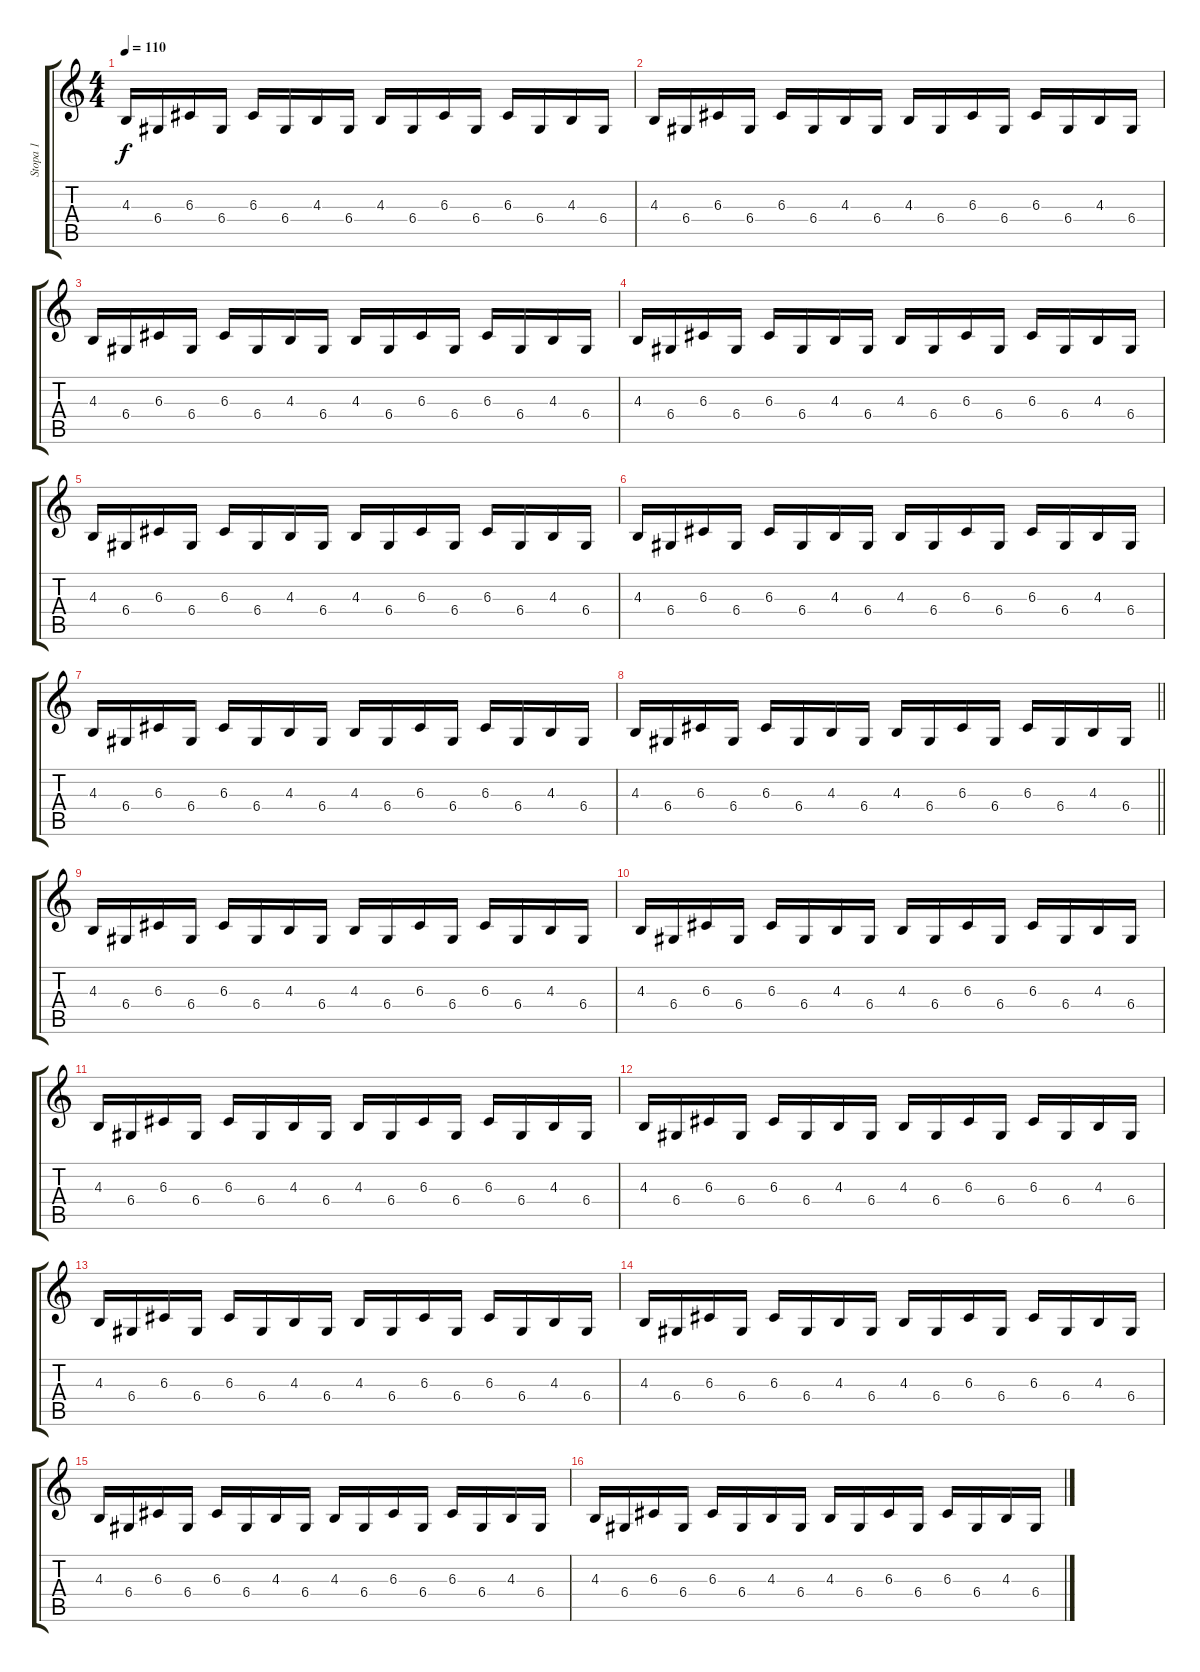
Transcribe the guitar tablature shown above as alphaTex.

\track ("Stopa 1" "Stopa 1") {instrument stringensemble1}
\staff {score tabs}
\tuning (E4 B3 G3 D3 A2 E2) {hide}
\ts (4 4)
\tempo 110
\clef g2
\ks c
4.3.16{dy f} 6.4.16 6.3.16 6.4.16 6.3.16 6.4.16 4.3.16 6.4.16 4.3.16 6.4.16 6.3.16 6.4.16 6.3.16 6.4.16 4.3.16 6.4.16 |
4.3.16 6.4.16 6.3.16 6.4.16 6.3.16 6.4.16 4.3.16 6.4.16 4.3.16 6.4.16 6.3.16 6.4.16 6.3.16 6.4.16 4.3.16 6.4.16 |
4.3.16 6.4.16 6.3.16 6.4.16 6.3.16 6.4.16 4.3.16 6.4.16 4.3.16 6.4.16 6.3.16 6.4.16 6.3.16 6.4.16 4.3.16 6.4.16 |
4.3.16 6.4.16 6.3.16 6.4.16 6.3.16 6.4.16 4.3.16 6.4.16 4.3.16 6.4.16 6.3.16 6.4.16 6.3.16 6.4.16 4.3.16 6.4.16 |
4.3.16 6.4.16 6.3.16 6.4.16 6.3.16 6.4.16 4.3.16 6.4.16 4.3.16 6.4.16 6.3.16 6.4.16 6.3.16 6.4.16 4.3.16 6.4.16 |
4.3.16 6.4.16 6.3.16 6.4.16 6.3.16 6.4.16 4.3.16 6.4.16 4.3.16 6.4.16 6.3.16 6.4.16 6.3.16 6.4.16 4.3.16 6.4.16 |
4.3.16 6.4.16 6.3.16 6.4.16 6.3.16 6.4.16 4.3.16 6.4.16 4.3.16 6.4.16 6.3.16 6.4.16 6.3.16 6.4.16 4.3.16 6.4.16 |
\barLineRight lightlight
4.3.16 6.4.16 6.3.16 6.4.16 6.3.16 6.4.16 4.3.16 6.4.16 4.3.16 6.4.16 6.3.16 6.4.16 6.3.16 6.4.16 4.3.16 6.4.16 |
\section ("" "")
4.3.16 6.4.16 6.3.16 6.4.16 6.3.16 6.4.16 4.3.16 6.4.16 4.3.16 6.4.16 6.3.16 6.4.16 6.3.16 6.4.16 4.3.16 6.4.16 |
4.3.16 6.4.16 6.3.16 6.4.16 6.3.16 6.4.16 4.3.16 6.4.16 4.3.16 6.4.16 6.3.16 6.4.16 6.3.16 6.4.16 4.3.16 6.4.16 |
4.3.16 6.4.16 6.3.16 6.4.16 6.3.16 6.4.16 4.3.16 6.4.16 4.3.16 6.4.16 6.3.16 6.4.16 6.3.16 6.4.16 4.3.16 6.4.16 |
4.3.16 6.4.16 6.3.16 6.4.16 6.3.16 6.4.16 4.3.16 6.4.16 4.3.16 6.4.16 6.3.16 6.4.16 6.3.16 6.4.16 4.3.16 6.4.16 |
4.3.16 6.4.16 6.3.16 6.4.16 6.3.16 6.4.16 4.3.16 6.4.16 4.3.16 6.4.16 6.3.16 6.4.16 6.3.16 6.4.16 4.3.16 6.4.16 |
4.3.16 6.4.16 6.3.16 6.4.16 6.3.16 6.4.16 4.3.16 6.4.16 4.3.16 6.4.16 6.3.16 6.4.16 6.3.16 6.4.16 4.3.16 6.4.16 |
4.3.16 6.4.16 6.3.16 6.4.16 6.3.16 6.4.16 4.3.16 6.4.16 4.3.16 6.4.16 6.3.16 6.4.16 6.3.16 6.4.16 4.3.16 6.4.16 |
4.3.16 6.4.16 6.3.16 6.4.16 6.3.16 6.4.16 4.3.16 6.4.16 4.3.16 6.4.16 6.3.16 6.4.16 6.3.16 6.4.16 4.3.16 6.4.16
